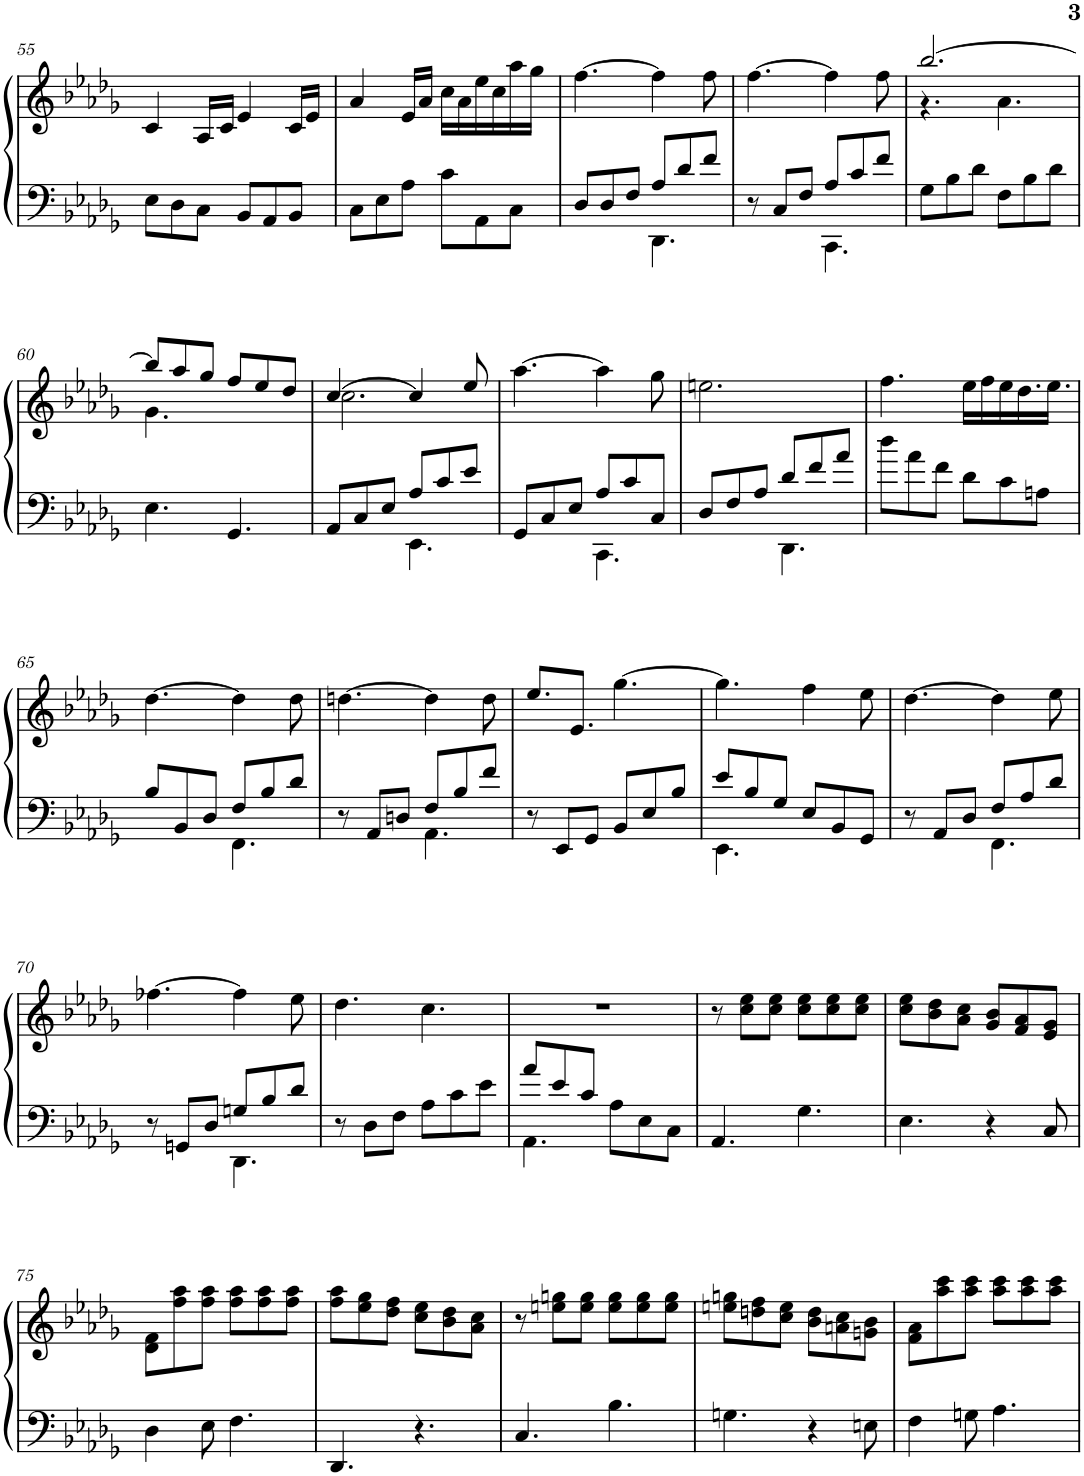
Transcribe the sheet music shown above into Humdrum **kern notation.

**kern	**kern
*part1	*part1
*staff2	*staff1
*I"Piano	*
*I'Pno	*
!!LO:PB:g=z
*clefF4	*clefG2
*k[b-e-a-d-g-]	*k[b-e-a-d-g-]
*M6/8	*M6/8
=55	=55
8E-\L	4c/
8D-\	.
8C\J	16A-/LL
.	16c/JJ
8BB-/L	4e-/
8AA-/	.
8BB-/J	16c/LL
.	16e-/JJ
=56	=56
8C\L	4a-/
8E-\	.
8A-\J	16e-/LL
.	16a-/JJ
8c\L	16cc\LL
.	16a-\
8AA-\	16ee-\
.	16cc\
8C\J	16aa-\
.	16gg-\JJ
=57	=57
*^	*
8D-/L	4.ryy	[4.ff\
8D-/	.	.
8F/J	.	.
8A-/L	4.DD-\	4ff\]
8d-/	.	.
8f/J	.	8ff\
=58	=58	=58
8r	4.ryy	[4.ff\
8C/L	.	.
8F/J	.	.
8A-/L	4.CC\	4ff\]
8c/	.	.
8f/J	.	8ff\
*v	*v	*
=59	=59
*	*^
8G-\L	[2.bb-/	4.r
8B-\	.	.
8d-\J	.	.
8F\L	.	4.a-\
8B-\	.	.
8d-\J	.	.
!!LO:LB:g=z	!!
=60	=60	=60
4.E-\	8bb-/L]	4.g-\
.	8aa-/	.
.	8gg-/J	.
4.GG-/	8ff/L	4.ryy
.	8ee-/	.
.	8dd-/J	.
=61	=61	=61
*^	*	*
8AA-/L	4.ryy	[4.cc/	2.cc\
8C/	.	.	.
8E-/J	.	.	.
8A-/L	4.EE-\	4cc/]	.
8c/	.	.	.
8e-/J	.	8ee-/	.
*	*	*v	*v
=62	=62	=62
8GG-/L	4.ryy	[4.aa-\
8C/	.	.
8E-/J	.	.
8A-/L	4.CC\	4aa-\]
8c/	.	.
8C/J	.	8gg-\
=63	=63	=63
8D-/L	4.ryy	2.een\
8F/	.	.
8A-/J	.	.
8d-/L	4.DD-\	.
8f/	.	.
8a-/J	.	.
*v	*v	*
=64	=64
8dd-\L	4.ff\
8a-\	.
8f\J	.
8d-\L	16ee-\LL
.	16ff\
8c\	16ee-\
.	16.dd-\
8An\J	.
.	16.ee-\JJ
!!LO:LB:g=z
=65	=65
*^	*
8B-/L	4.ryy	[4.dd-\
8BB-/	.	.
8D-/J	.	.
8F/L	4.FF\	4dd-\]
8B-/	.	.
8d-/J	.	8dd-\
=66	=66	=66
8r	4.ryy	[4.ddn\
8AA-/L	.	.
8Dn/J	.	.
8F/L	4.AA-\	4dd\]
8B-/	.	.
8f/J	.	8dd\
*v	*v	*
=67	=67
8r	8.ee-/L
8EE-/L	.
.	8.e-/J
8GG-/J	.
8BB-/L	[4.gg-\
8E-/	.
8B-/J	.
=68	=68
*^	*
8e-/L	4.EE-\	4.gg-\]
8B-/	.	.
8G-/J	.	.
8E-/L	4.ryy	4ff\
8BB-/	.	.
8GG-/J	.	8ee-\
=69	=69	=69
8r	4.ryy	[4.dd-\
8AA-/L	.	.
8D-/J	.	.
8F/L	4.FF\	4dd-\]
8A-/	.	.
8d-/J	.	8ee-\
!!LO:LB:g=z
=70	=70	=70
8r	4.ryy	[4.ff-X\
8GGn/L	.	.
8D-/J	.	.
8Gn/L	4.DD-\	4ff-\]
8B-/	.	.
8d-/J	.	8ee-\
*v	*v	*
=71	=71
8r	4.dd-\
8D-\L	.
8F\J	.
8A-\L	4.cc\
8c\	.
8e-\J	.
=72	=72
*^	*
8a-/L	4.AA-\	2.r
8e-/	.	.
8c/J	.	.
8A-\L	4.ryy	.
8E-\	.	.
8C\J	.	.
*v	*v	*
=73	=73
4.AA-/	8r
.	8cc\ 8ee-\L
.	8cc\ 8ee-\J
4.G-\	8cc\ 8ee-\L
.	8cc\ 8ee-\
.	8cc\ 8ee-\J
=74	=74
4.E-\	8cc\ 8ee-\L
.	8b-\ 8dd-\
.	8a-\ 8cc\J
4r	8g-/ 8b-/L
.	8f/ 8a-/
8C/	8e-/ 8g-/J
!!LO:LB:g=z
=75	=75
4D-\	8d-\ 8f\L
.	8ff\ 8aa-\
8E-\	8ff\ 8aa-\J
4.F\	8ff\ 8aa-\L
.	8ff\ 8aa-\
.	8ff\ 8aa-\J
=76	=76
4.DD-/	8ff\ 8aa-\L
.	8ee-\ 8gg-\
.	8dd-\ 8ff\J
4.r	8cc\ 8ee-\L
.	8b-\ 8dd-\
.	8a-\ 8cc\J
=77	=77
4.C/	8r
.	8een\ 8ggn\L
.	8ee\ 8gg\J
4.B-\	8ee\ 8gg\L
.	8ee\ 8gg\
.	8ee\ 8gg\J
=78	=78
4.Gn\	8een\ 8ggn\L
.	8ddn\ 8ff\
.	8cc\ 8ee\J
4r	8b-\ 8dd\L
.	8an\ 8cc\
8En\	8gn\ 8b-\J
=79	=79
4F\	8f\ 8a-\L
.	8aa-\ 8ccc\
8Gn\	8aa-\ 8ccc\J
4.A-\	8aa-\ 8ccc\L
.	8aa-\ 8ccc\
.	8aa-\ 8ccc\J
=	=
*-	*-
